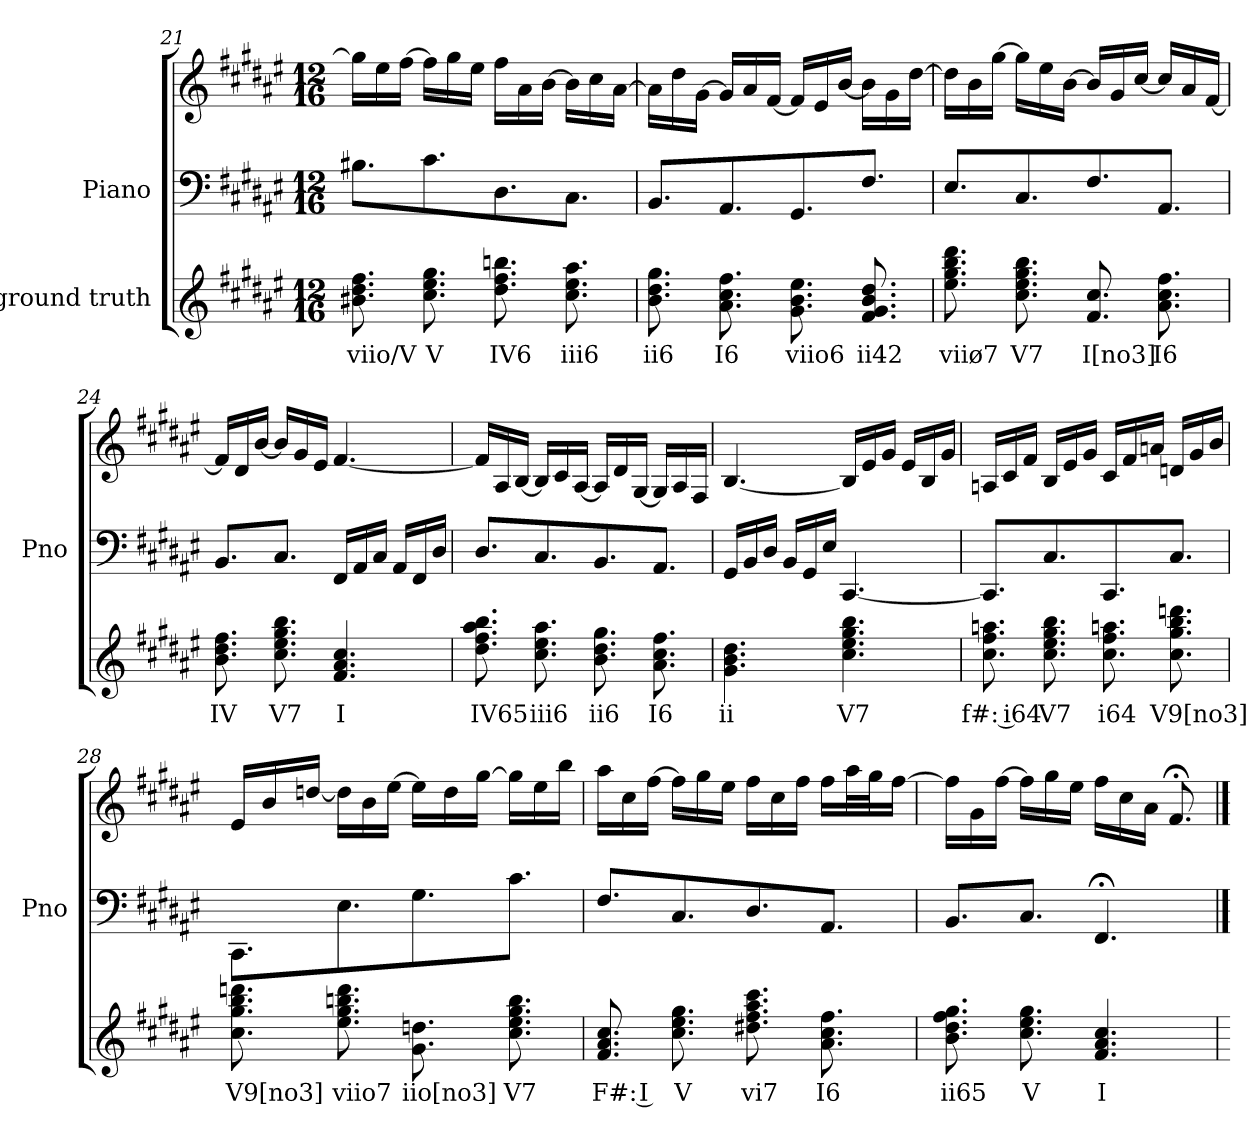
**kern	**text	**kern	**kern
*part2	*part2	*part1	*part1
*staff3	*staff3	*staff2	*staff1
*I"ground truth	*	*I"Piano	*
*	*	*I'Pno	*
*	*	*clefF4	*clefG2
*k[f#c#g#d#a#e#]	*	*k[f#c#g#d#a#e#]	*k[f#c#g#d#a#e#]
*M12/16	*	*M12/16	*M12/16
=21	=21	=21	=21
8.b#X 8.dd# 8.ff#	viio/V	8.B#X\L	16gg#\LL]
.	.	.	16ee#\
.	.	.	[16ff#\JJ
8.cc# 8.ee# 8.gg#	V	8.c#\	16ff#\LL]
.	.	.	16gg#\
.	.	.	16ee#\JJ
8.dd# 8.ff# 8.bbn	IV6	8.D#\	16ff#\LL
.	.	.	16a#\
.	.	.	[16b\JJ
8.cc# 8.ee# 8.aa#	iii6	8.C#\J	16b\LL]
.	.	.	16cc#\
.	.	.	[16a#\JJ
=22	=22	=22	=22
8.b 8.dd# 8.gg#	ii6	8.BB/L	16a#\LL]
.	.	.	16dd#\
.	.	.	[16g#\JJ
8.a# 8.cc# 8.ff#	I6	8.AA#/	16g#/LL]
.	.	.	16a#/
.	.	.	[16f#/JJ
8.g# 8.b 8.ee#	viio6	8.GG#/	16f#/LL]
.	.	.	16e#/
.	.	.	[16b/JJ
8.f# 8.g# 8.b 8.dd#	ii42	8.F#/J	16b\LL]
.	.	.	16g#\
.	.	.	[16dd#\JJ
=23	=23	=23	=23
8.ee# 8.gg# 8.bb 8.ddd#	viiø7	8.E#/L	16dd#\LL]
.	.	.	16b\
.	.	.	[16gg#\JJ
8.cc# 8.ee# 8.gg# 8.bb	V7	8.C#/	16gg#\LL]
.	.	.	16ee#\
.	.	.	[16b\JJ
8.f# 8.cc#	I[no3]	8.F#/	16b/LL]
.	.	.	16g#/
.	.	.	[16cc#/JJ
8.a# 8.cc# 8.ff#	I6	8.AA#/J	16cc#/LL]
.	.	.	16a#/
.	.	.	[16f#/JJ
!!LO:LB:g=z
=24	=24	=24	=24
8.b 8.dd# 8.ff#	IV	8.BB/L	16f#/LL]
.	.	.	16d#/
.	.	.	[16b/JJ
8.cc# 8.ee# 8.gg# 8.bb	V7	8.C#/J	16b/LL]
.	.	.	16g#/
.	.	.	16e#/JJ
4.f# 4.a# 4.cc#	I	16FF#/LL	[4.f#/
.	.	16AA#/	.
.	.	16C#/JJ	.
.	.	16AA#/LL	.
.	.	16FF#/	.
.	.	16D#/JJ	.
=25	=25	=25	=25
8.dd# 8.ff# 8.aa# 8.bb	IV65	8.D#/L	16f#/LL]
.	.	.	16A#/
.	.	.	[16B/JJ
8.cc# 8.ee# 8.aa#	iii6	8.C#/	16B/LL]
.	.	.	16c#/
.	.	.	[16A#/JJ
8.b 8.dd# 8.gg#	ii6	8.BB/	16A#/LL]
.	.	.	16d#/
.	.	.	[16G#/JJ
8.a# 8.cc# 8.ff#	I6	8.AA#/J	16G#/LL]
.	.	.	16A#/
.	.	.	16F#/JJ
=26	=26	=26	=26
4.g# 4.b 4.dd#	ii	16GG#/LL	[4.B/
.	.	16BB/	.
.	.	16D#/JJ	.
.	.	16BB/LL	.
.	.	16GG#/	.
.	.	16E#/JJ	.
4.cc# 4.ee# 4.gg# 4.bb	V7	[4.CC#/	16B/LL]
.	.	.	16e#/
.	.	.	16g#/JJ
.	.	.	16e#/LL
.	.	.	16B/
.	.	.	16g#/JJ
=27	=27	=27	=27
8.cc# 8.ff# 8.aan	f#: i64	8.CC#/L]	16An/LL
.	.	.	16c#/
.	.	.	16f#/JJ
8.cc# 8.ee# 8.gg# 8.bb	V7	8.C#/	16B/LL
.	.	.	16e#/
.	.	.	16g#/JJ
8.cc# 8.ff# 8.aan	i64	8.CC#/	16c#/LL
.	.	.	16f#/
.	.	.	16an/JJ
8.cc# 8.gg# 8.bb 8.dddn	V9[no3]	8.C#/J	16dn/LL
.	.	.	16g#/
.	.	.	16b/JJ
!!LO:LB:g=z
=28	=28	=28	=28
8.cc# 8.gg# 8.bb 8.dddn	V9[no3]	8.CC#\L	16e#/LL
.	.	.	16b/
.	.	.	[16ddn/JJ
8.ee# 8.gg# 8.bbn 8.ddd	viio7	8.E#\	16dd\LL]
.	.	.	16b\
.	.	.	[16ee#\JJ
8.g# 8.ddn	iio[no3]	8.G#\	16ee#\LL]
.	.	.	16dd\
.	.	.	[16gg#\JJ
8.cc# 8.ee# 8.gg# 8.bb	V7	8.c#\J	16gg#\LL]
.	.	.	16ee#\
.	.	.	16bb\JJ
=29	=29	=29	=29
8.f# 8.a# 8.cc#	F#: I	8.F#/L	16aa#\LL
.	.	.	16cc#\
.	.	.	[16ff#\JJ
8.cc# 8.ee# 8.gg#	V	8.C#/	16ff#\LL]
.	.	.	16gg#\
.	.	.	16ee#\JJ
8.dd#X 8.ff# 8.aa# 8.ccc#	vi7	8.D#/	16ff#\LL
.	.	.	16cc#\
.	.	.	16ff#\JJ
8.a# 8.cc# 8.ff#	I6	8.AA#/J	16ff#\LL
.	.	.	32aa#\L
.	.	.	32gg#\J
.	.	.	[16ff#\JJ
=30	=30	=30	=30
8.b 8.dd# 8.ff# 8.gg#	ii65	8.BB/L	16ff#\LL]
.	.	.	16g#\
.	.	.	[16ff#\JJ
8.cc# 8.ee# 8.gg#	V	8.C#/J	16ff#\LL]
.	.	.	16gg#\
.	.	.	16ee#\JJ
4.f# 4.a# 4.cc#	I	4.FF#;/	16ff#\LL
.	.	.	16cc#\
.	.	.	16a#\JJ
.	.	.	8.f#;</
=	==	==	==
*-	*-	*-	*-
